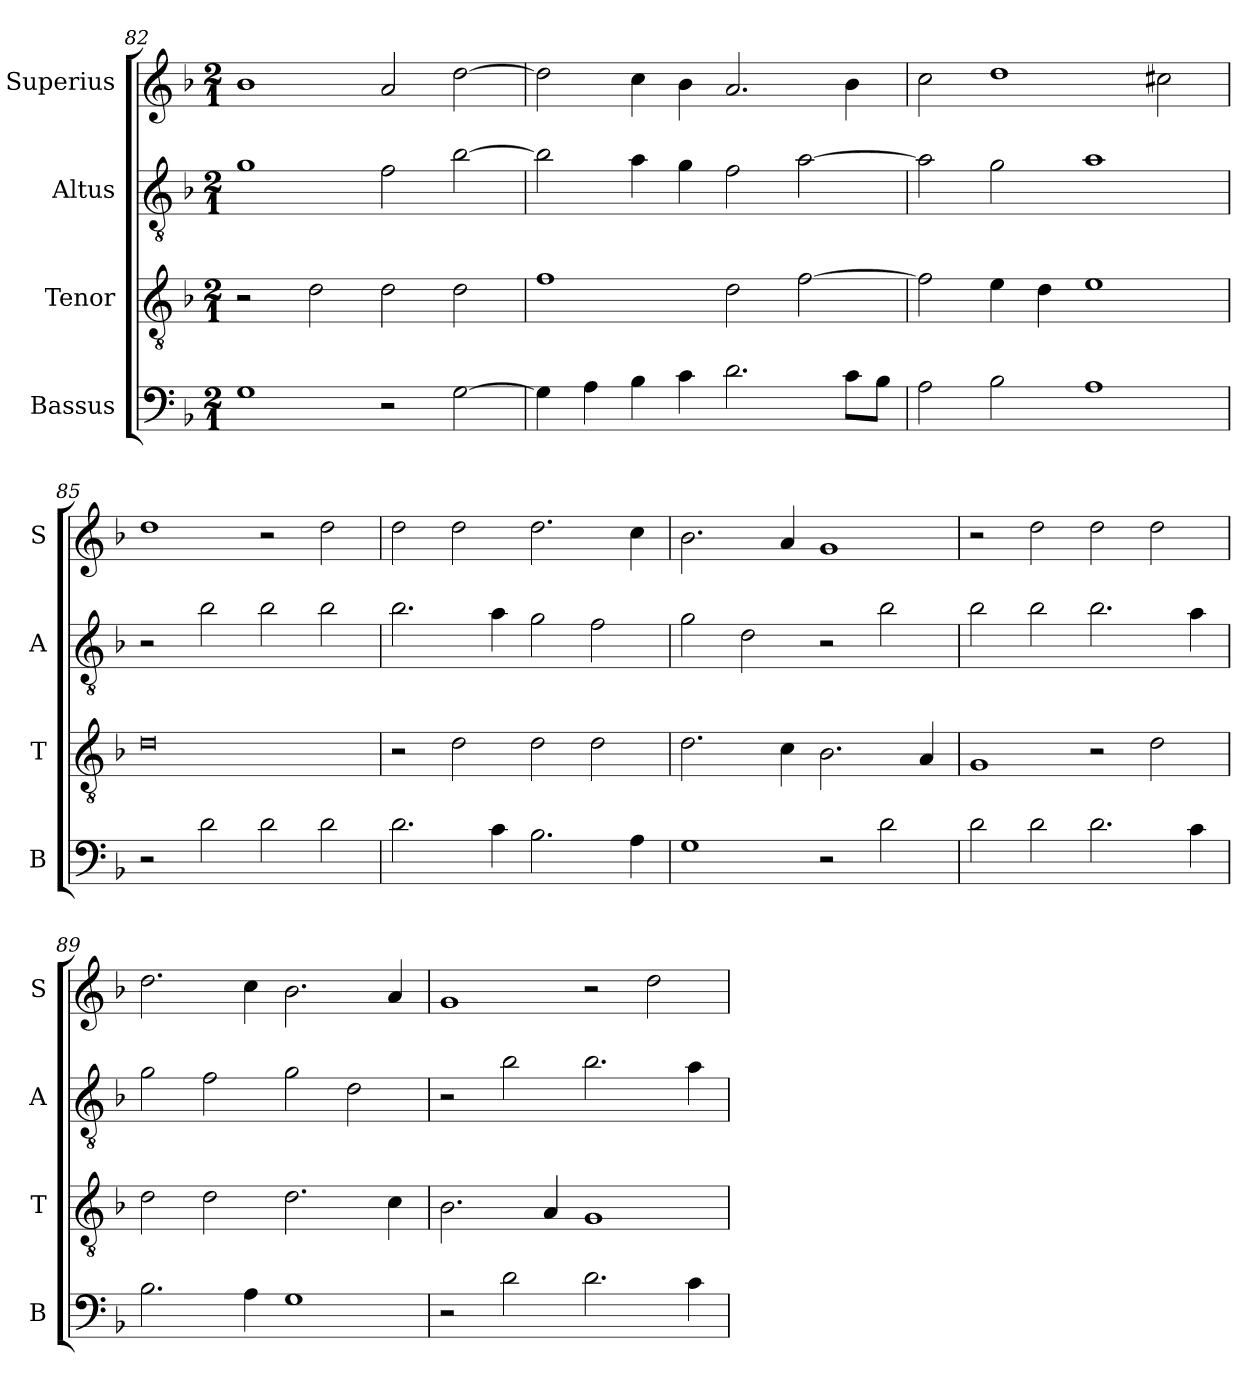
**kern	**kern	**kern	**kern
*part4	*part3	*part2	*part1
*staff4	*staff3	*staff2	*staff1
*I"Bassus	*I"Tenor	*I"Altus	*I"Superius
*I'B	*I'T	*I'A	*I'S
*clefF4	*clefGv2	*clefGv2	*clefG2
*k[b-]	*k[b-]	*k[b-]	*k[b-]
*F:	*F:	*F:	*F:
*M2/1	*M2/1	*M2/1	*M2/1
=82	=82	=82	=82
1G	2r	1g	1b-
.	2d	.	.
2r	2d	2f	2a
[2G	2d	[2b-	[2dd
=83	=83	=83	=83
4G]	1f	2b-]	2dd]
4A	.	.	.
4B-	.	4a	4cc
4c	.	4g	4b-
2.d	2d	2f	2.a
.	[2f	[2a	.
8c\L	.	.	4b-
8B-\J	.	.	.
=84	=84	=84	=84
2A	2f]	2a]	2cc
2B-	4e	2g	1dd
.	4d	.	.
1A	1e	1a	.
.	.	.	2cc#X
=85	=85	=85	=85
2r	0d	2r	1dd
2d	.	2b-	.
2d	.	2b-	2r
2d	.	2b-	2dd
=86	=86	=86	=86
2.d	2r	2.b-	2dd
.	2d	.	2dd
4c	.	4a	.
2.B-	2d	2g	2.dd
.	2d	2f	.
4A	.	.	4cc
=87	=87	=87	=87
1G	2.d	2g	2.b-
.	.	2d	.
.	4c	.	4a
2r	2.B-	2r	1g
2d	.	2b-	.
.	4A	.	.
=88	=88	=88	=88
2d	1G	2b-	2r
2d	.	2b-	2dd
2.d	2r	2.b-	2dd
.	2d	.	2dd
4c	.	4a	.
=89	=89	=89	=89
2.B-	2d	2g	2.dd
.	2d	2f	.
4A	.	.	4cc
1G	2.d	2g	2.b-
.	.	2d	.
.	4c	.	4a
=90	=90	=90	=90
2r	2.B-	2r	1g
2d	.	2b-	.
.	4A	.	.
2.d	1G	2.b-	2r
.	.	.	2dd
4c	.	4a	.
=	=	=	=
*-	*-	*-	*-
